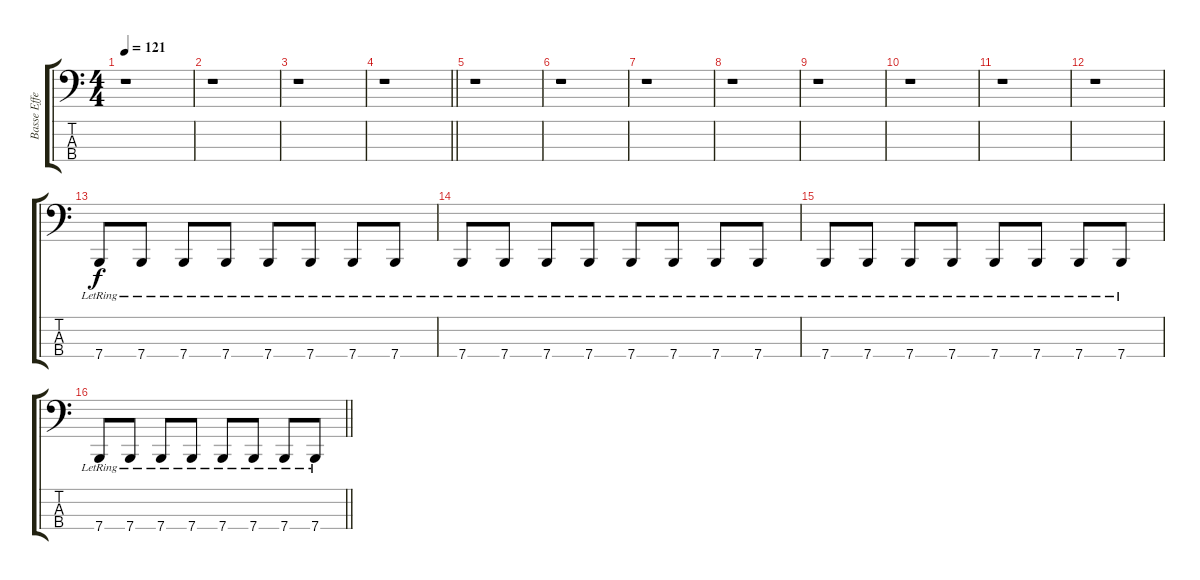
\track ("Basse Effets" "Basse Effe") {instrument lead2sawtooth}
\staff {score tabs}
\tuning (G2 D2 A1 E1) {hide}
\ts (4 4)
\tempo 121
\clef f4
\ks c
r.1{dy f} |
r.1 |
r.1 |
\barLineRight lightlight
r.1 |
r.1 |
r.1 |
r.1 |
r.1 |
r.1 |
r.1 |
r.1 |
r.1 |
7.4{lr}.8 7.4{lr}.8 7.4{lr}.8 7.4{lr}.8 7.4{lr}.8 7.4{lr}.8 7.4{lr}.8 7.4{lr}.8 |
7.4{lr}.8 7.4{lr}.8 7.4{lr}.8 7.4{lr}.8 7.4{lr}.8 7.4{lr}.8 7.4{lr}.8 7.4{lr}.8 |
7.4{lr}.8 7.4{lr}.8 7.4{lr}.8 7.4{lr}.8 7.4{lr}.8 7.4{lr}.8 7.4{lr}.8 7.4{lr}.8 |
\barLineRight lightlight
7.4{lr}.8 7.4{lr}.8 7.4{lr}.8 7.4{lr}.8 7.4{lr}.8 7.4{lr}.8 7.4{lr}.8 7.4{lr}.8
